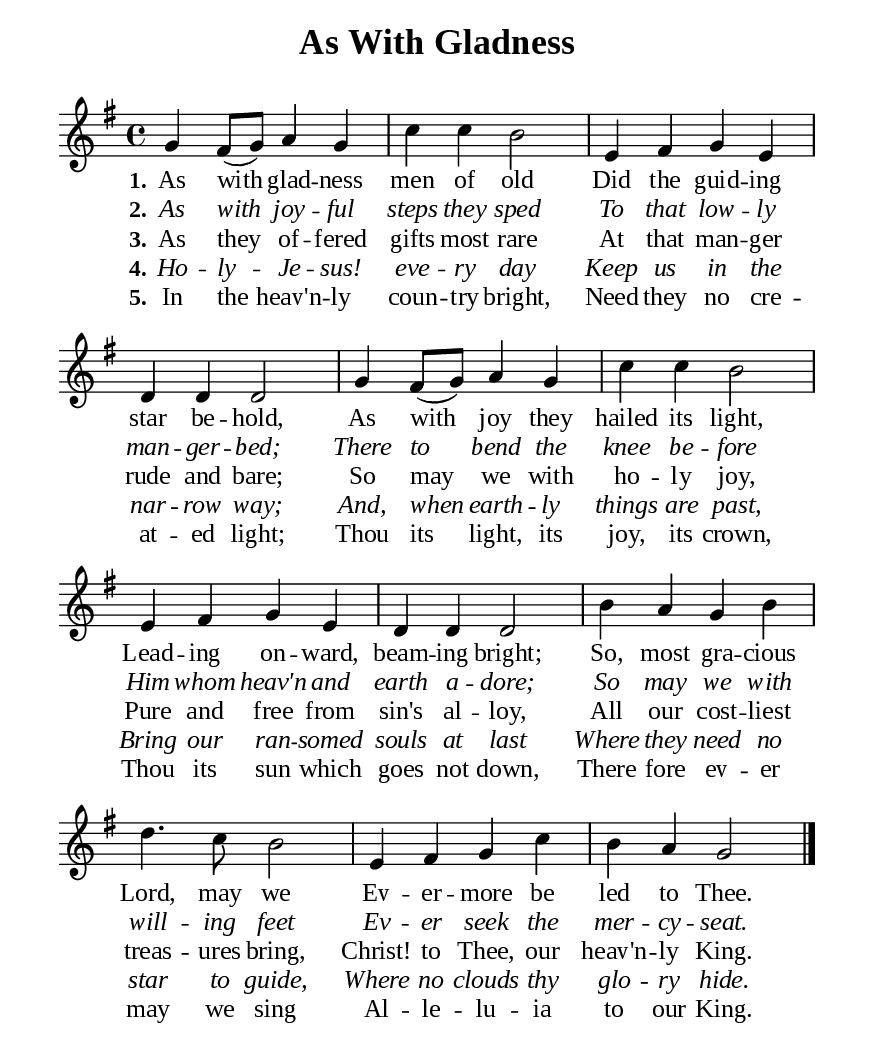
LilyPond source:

%%%%%%%%%%%%%%%%%%%%%%%%%%%%%
% CONTENTS OF THIS DOCUMENT
% 1. Common settings
% 2. Verse music
% 3. Verse lyrics
% 4. Layout
%%%%%%%%%%%%%%%%%%%%%%%%%%%%%

%%%%%%%%%%%%%%%%%%%%%%%%%%%%%
% 1. Common settings
%%%%%%%%%%%%%%%%%%%%%%%%%%%%%
\version "2.18.2"

\header {
  title = "As With Gladness"
  composer = " "
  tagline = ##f
}

global= {
  \key g \major
  \time 4/4
  \override Score.BarNumber.break-visibility = ##(#f #f #f)
}

\paper {
  #(set-paper-size "a5")
  top-margin = 3.2\mm
  bottom-marign = 10\mm
  left-margin = 10\mm
  right-margin = 10\mm
  indent = #0
  #(define fonts
	 (make-pango-font-tree "Liberation Serif"
	 		       "Liberation Serif"
			       "Liberation Serif"
			       (/ 20 20)))
  system-system-spacing = #'((basic-distance . 3) (padding . 3))
}

printItalic = \with {
  \override LyricText.font-shape = #'italic
}

%%%%%%%%%%%%%%%%%%%%%%%%%%%%%
% 2. Verse music
%%%%%%%%%%%%%%%%%%%%%%%%%%%%%
musicVerseSoprano = \relative c'' {
  %{	01	%} g4 fis8 (g) a4 g |
  %{	02	%} c c b2 |
  %{	03	%} e,4 fis g e |
  %{	04	%} d d d2 |
  %{	05	%} g4 fis8 (g) a4 g |
  %{	06	%} c c b2 |
  %{	07	%} e,4 fis g e |
  %{	08	%} d d d2 |
  %{	09	%} b'4 a g b |
  %{	10	%} d4. c8 b2 |
  %{	11	%} e,4 fis g c |
  %{	12	%} b a g2 \bar "|."
}

%%%%%%%%%%%%%%%%%%%%%%%%%%%%%
% 3. Verse lyrics
%%%%%%%%%%%%%%%%%%%%%%%%%%%%%
verseOne = \lyricmode {
  \set stanza = #"1."
  As with glad -- ness men of old
  Did the guid -- ing star be -- hold,
  As with joy they hailed its light,
  Lead -- ing on -- ward, beam -- ing bright;
  So, most gra -- cious Lord, may we
  Ev -- er -- more be led to Thee.
}

verseTwo = \lyricmode {
  \set stanza = #"2."
  As with joy -- ful steps they sped
  To that low -- ly man -- ger -- bed;
  There to bend the knee be -- fore
  Him whom heav'n and earth a -- dore;
  So may we with will -- ing feet
  Ev -- er seek the mer -- cy -- seat.
}

verseThree = \lyricmode {
  \set stanza = #"3."
  As they of -- fered gifts most rare
  At that man -- ger rude and bare;
  So may we with ho -- ly joy,
  Pure and free from sin's al -- loy,
  All our cost -- liest treas -- ures bring,
  Christ! to Thee, our heav'n -- ly King.
}

verseFour = \lyricmode {
  \set stanza = #"4."
  Ho -- ly -- Je -- sus! eve -- ry day
  Keep us in the nar -- row way;
  And, when earth -- ly things are past,
  Bring our ran -- somed souls at last
  Where they need no star to guide,
  Where no clouds thy glo -- ry hide.
}

verseFive = \lyricmode {
  \set stanza = #"5."
  In the heav'n -- ly coun -- try bright,
  Need they no cre -- at -- ed light;
  Thou its light, its joy, its crown,
  Thou its sun which goes not down,
  There fore ev -- er may we sing
  Al -- le -- lu -- ia to our King.
}

%%%%%%%%%%%%%%%%%%%%%%%%%%%%%
% 4. Layout
%%%%%%%%%%%%%%%%%%%%%%%%%%%%%
\score {
    \new ChoirStaff <<
      \new Staff <<
        \clef "treble"
        \new Voice = "sopranos" { \global   \musicVerseSoprano }
      >>
      \new Lyrics \lyricsto sopranos \verseOne
      \new Lyrics \printItalic \lyricsto sopranos \verseTwo
      \new Lyrics \lyricsto sopranos \verseThree
      \new Lyrics \printItalic \lyricsto sopranos \verseFour
      \new Lyrics \lyricsto sopranos \verseFive
    >>
}
